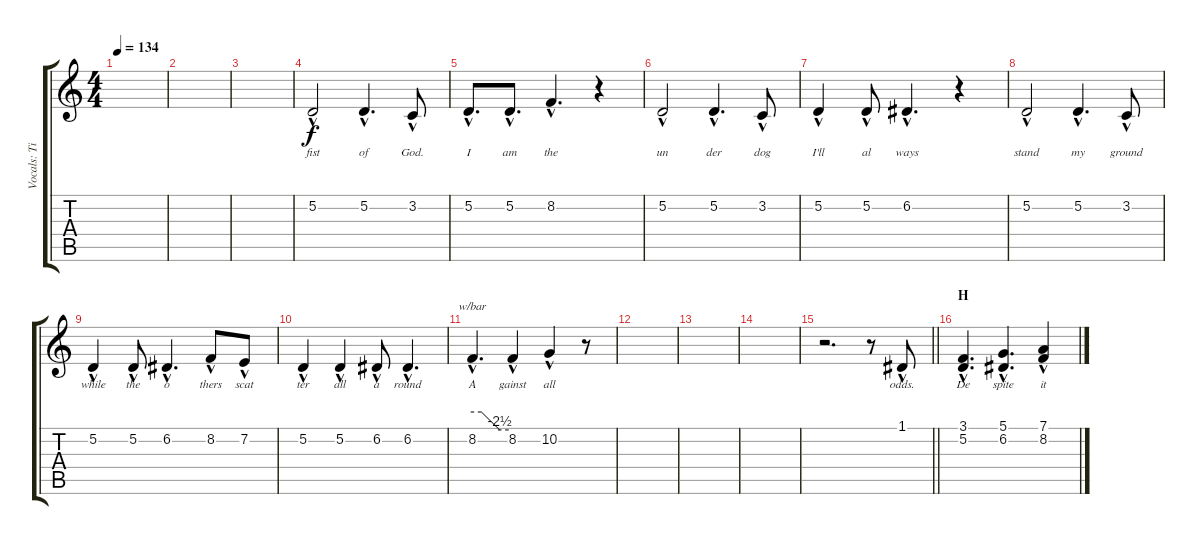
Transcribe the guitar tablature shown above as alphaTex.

\track ("Vocals: Tim" "Vocals: Ti") {instrument lead2sawtooth}
\staff {score tabs}
\tuning (D4 A3 F3 C3 G2 D2) {hide}
\ts (4 4)
\tempo 134
\clef g2
\ks c
|
|
|
5.2{hac}.2{lyrics (0 "fist") lyrics (1 "") lyrics (2 "") lyrics (3 "") lyrics (4 "")} 5.2{hac}.4{d lyrics (0 "of") lyrics (1 "") lyrics (2 "") lyrics (3 "") lyrics (4 "")} 3.2{hac}.8{lyrics (0 "God.") lyrics (1 "") lyrics (2 "") lyrics (3 "") lyrics (4 "")} |
5.2{hac}.8{d lyrics (0 "I") lyrics (1 "") lyrics (2 "") lyrics (3 "") lyrics (4 "")} 5.2{hac}.8{d lyrics (0 "am") lyrics (1 "") lyrics (2 "") lyrics (3 "") lyrics (4 "")} 8.2{hac}.4{d lyrics (0 "the") lyrics (1 "") lyrics (2 "") lyrics (3 "") lyrics (4 "")} r.4 |
5.2{hac}.2{lyrics (0 "un") lyrics (1 "") lyrics (2 "") lyrics (3 "") lyrics (4 "")} 5.2{hac}.4{d lyrics (0 "der") lyrics (1 "") lyrics (2 "") lyrics (3 "") lyrics (4 "")} 3.2{hac}.8{lyrics (0 "dog") lyrics (1 "") lyrics (2 "") lyrics (3 "") lyrics (4 "")} |
5.2{hac}.4{lyrics (0 "I'll") lyrics (1 "") lyrics (2 "") lyrics (3 "") lyrics (4 "")} 5.2{hac}.8{lyrics (0 "al") lyrics (1 "") lyrics (2 "") lyrics (3 "") lyrics (4 "")} 6.2{hac}.4{d lyrics (0 "ways") lyrics (1 "") lyrics (2 "") lyrics (3 "") lyrics (4 "")} r.4 |
5.2{hac}.2{lyrics (0 "stand") lyrics (1 "") lyrics (2 "") lyrics (3 "") lyrics (4 "")} 5.2{hac}.4{d lyrics (0 "my") lyrics (1 "") lyrics (2 "") lyrics (3 "") lyrics (4 "")} 3.2{hac}.8{lyrics (0 "ground") lyrics (1 "") lyrics (2 "") lyrics (3 "") lyrics (4 "")} |
5.2{hac}.4{lyrics (0 "while") lyrics (1 "") lyrics (2 "") lyrics (3 "") lyrics (4 "")} 5.2{hac}.8{lyrics (0 "the") lyrics (1 "") lyrics (2 "") lyrics (3 "") lyrics (4 "")} 6.2{hac}.4{d lyrics (0 "o") lyrics (1 "") lyrics (2 "") lyrics (3 "") lyrics (4 "")} 8.2{hac}.8{lyrics (0 "thers") lyrics (1 "") lyrics (2 "") lyrics (3 "") lyrics (4 "")} 7.2{hac}.8{lyrics (0 "scat") lyrics (1 "") lyrics (2 "") lyrics (3 "") lyrics (4 "")} |
5.2{hac}.4{lyrics (0 "ter") lyrics (1 "") lyrics (2 "") lyrics (3 "") lyrics (4 "")} 5.2{hac}.4{lyrics (0 "all") lyrics (1 "") lyrics (2 "") lyrics (3 "") lyrics (4 "")} 6.2{hac}.8{lyrics (0 "a") lyrics (1 "") lyrics (2 "") lyrics (3 "") lyrics (4 "")} 6.2{hac}.4{d lyrics (0 "round") lyrics (1 "") lyrics (2 "") lyrics (3 "") lyrics (4 "")} |
8.2{hac}.4{d tbe (custom default 0 0 15 0 45 -10 60 -10) lyrics (0 "A") lyrics (1 "") lyrics (2 "") lyrics (3 "") lyrics (4 "")} 8.2{hac}.4{lyrics (0 "gainst") lyrics (1 "") lyrics (2 "") lyrics (3 "") lyrics (4 "")} 10.2{hac}.4{lyrics (0 "all") lyrics (1 "") lyrics (2 "") lyrics (3 "") lyrics (4 "")} r.8 |
|
|
|
\barLineRight lightlight
r.2{d} r.8 1.1{hac}.8{lyrics (0 "odds.") lyrics (1 "") lyrics (2 "") lyrics (3 "") lyrics (4 "")} |
\section ("" "H")
(3.1{hac} 5.2{hac}).4{d lyrics (0 "De") lyrics (1 "") lyrics (2 "") lyrics (3 "") lyrics (4 "")} (5.1{hac} 6.2{hac}).4{d lyrics (0 "spite") lyrics (1 "") lyrics (2 "") lyrics (3 "") lyrics (4 "")} (7.1{hac} 8.2{hac}).4{lyrics (0 "it") lyrics (1 "") lyrics (2 "") lyrics (3 "") lyrics (4 "")}
